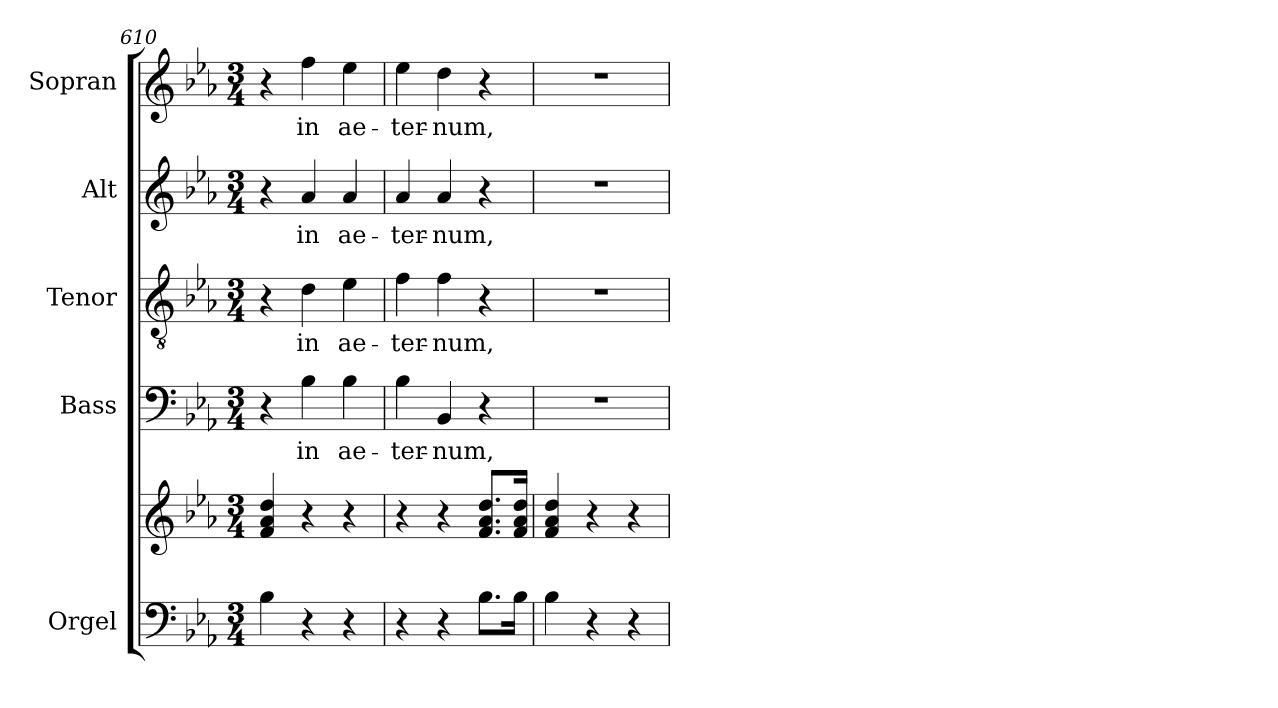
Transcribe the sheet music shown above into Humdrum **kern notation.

**kern	**kern	**kern	**text	**kern	**text	**kern	**text	**kern	**text
*part5	*part5	*part4	*part4	*part3	*part3	*part2	*part2	*part1	*part1
*staff6	*staff5	*staff4	*staff4	*staff3	*staff3	*staff2	*staff2	*staff1	*staff1
*I"Orgel	*	*I"Bass	*	*I"Tenor	*	*I"Alt	*	*I"Sopran	*
*I'Org.	*	*I'B.	*	*I'T.	*	*I'A.	*	*I'S.	*
*clefF4	*clefG2	*clefF4	*	*clefGv2	*	*clefG2	*	*clefG2	*
*k[b-e-a-]	*k[b-e-a-]	*k[b-e-a-]	*	*k[b-e-a-]	*	*k[b-e-a-]	*	*k[b-e-a-]	*
*E-:	*E-:	*E-:	*	*E-:	*	*E-:	*	*E-:	*
*M3/4	*M3/4	*M3/4	*	*M3/4	*	*M3/4	*	*M3/4	*
=610	=610	=610	=610	=610	=610	=610	=610	=610	=610
4B-\	4f/ 4a-/ 4dd/	4r	.	4r	.	4r	.	4r	.
!	!	!	!LO:LY:b	!	!LO:LY:b	!	!LO:LY:b	!	!LO:LY:b
4r	4r	4B-\	in	4d\	in	4a-/	in	4ff\	in
!	!	!	!LO:LY:b	!	!LO:LY:b	!	!LO:LY:b	!	!LO:LY:b
4r	4r	4B-\	ae-	4e-\	ae-	4a-/	ae-	4ee-\	ae-
=611	=611	=611	=611	=611	=611	=611	=611	=611	=611
!	!	!	!LO:LY:b	!	!LO:LY:b	!	!LO:LY:b	!	!LO:LY:b
4r	4r	4B-\	-ter-	4f\	-ter-	4a-/	-ter-	4ee-\	-ter-
!	!	!	!LO:LY:b	!	!LO:LY:b	!	!LO:LY:b	!	!LO:LY:b
4r	4r	4BB-/	-num,	4f\	-num,	4a-/	-num,	4dd\	-num,
8.B-\L	8.f/ 8.a-/ 8.dd/L	4r	.	4r	.	4r	.	4r	.
16B-\Jk	16f/ 16a-/ 16dd/Jk	.	.	.	.	.	.	.	.
=612	=612	=612	=612	=612	=612	=612	=612	=612	=612
4B-\	4f/ 4a-/ 4dd/	2.r	.	2.r	.	2.r	.	2.r	.
4r	4r	.	.	.	.	.	.	.	.
4r	4r	.	.	.	.	.	.	.	.
=	=	=	=	=	=	=	=	=	=
*-	*-	*-	*-	*-	*-	*-	*-	*-	*-
